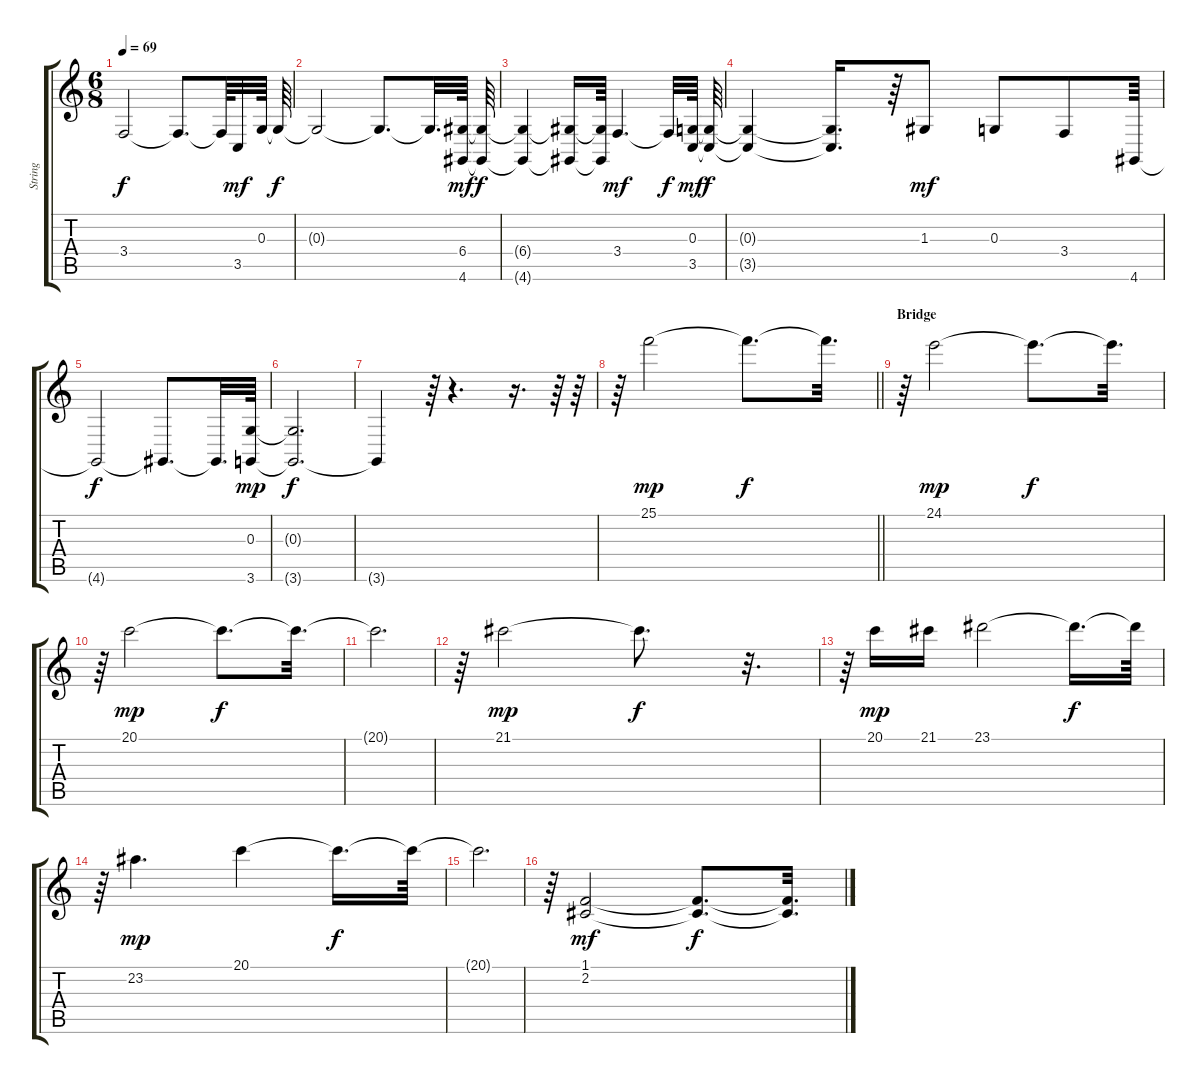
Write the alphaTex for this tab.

\track ("String" "String") {instrument stringensemble2}
\staff {score tabs}
\tuning (E4 B3 G3 D3 A2 E2) {hide}
\ts (6 8)
\tempo 69
\clef g2
\ks c
3.4{t}.2{dy f} 3.4{t}.8{d} 3.4{t}.64 3.5.32{dy mf} 0.3.64 0.3{t}.64{dy f} |
0.3{t}.2 0.3{t}.8{d} 0.3{t}.32{d} (6.4 4.6).64{dy mf} (6.4{t} 4.6{t}).64{dy f} |
(6.4{t} 4.6{t}).4 (6.4{t} 4.6{t}).16 (6.4{t} 4.6{t}).64 3.4.4{d dy mf} 3.4{t}.32{dy f} (0.3 3.5).64{dy mf} (0.3{t} 3.5{t}).64{dy f} |
(0.3{t} 3.5{t}).4 (0.3{t} 3.5{t}).16{d} r.64 1.3.8{dy mf} 0.3.8 3.4.8 4.6.64 |
4.6{t}.2{dy f} 4.6{t}.8{d} 4.6{t}.32{d} (0.3 3.6).64{dy mp} |
(0.3{t} 3.6{t}).2{d dy f} |
3.6{t}.4 r.64 r.4{d} r.16{d} r.64 r.64 |
\barLineRight lightlight
r.64 25.1.2{dy mp} 25.1{t}.8{d dy f} 25.1{t}.32{d} |
\section ("" "Bridge")
r.64 24.1.2{dy mp} 24.1{t}.8{d dy f} 24.1{t}.32{d} |
r.64 20.1.2{dy mp} 20.1{t}.8{d dy f} 20.1{t}.32{d} |
20.1{t}.2{d} |
r.64 21.1.2{dy mp} 21.1{t}.8{d dy f} r.32{d} |
r.64 20.1.16{dy mp} 21.1.16 23.1.2 23.1{t}.16{d dy f} 23.1{t}.64 |
r.64 23.2.4{d dy mp} 20.1.4 20.1{t}.16{d dy f} 20.1{t}.64 |
20.1{t}.2{d} |
r.64 (1.1 2.2).2{dy mf} (1.1{t} 2.2{t}).8{d dy f} (1.1{t} 2.2{t}).32{d}
